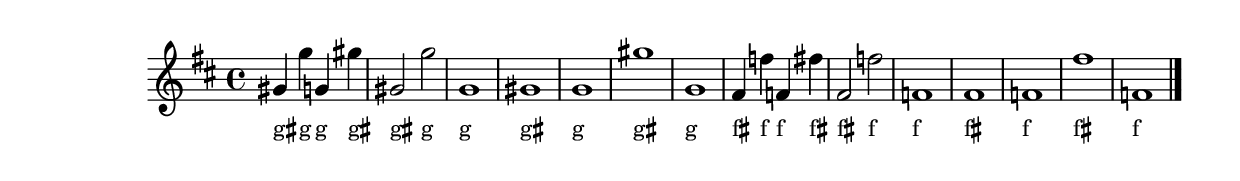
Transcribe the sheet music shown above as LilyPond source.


\version "2.3.22"

\header {
texidoc="
This shows how accidentals in different octaves are handled. The note names 
are also automatically printed but the octavation has been dropped out.
"


}



mel =  \transpose c c' {
  \time 4/4 \key d \major
  gis4 g' g gis' | gis2 g' | g1 | gis | g | gis' | g |
  fis4 f' f fis' | fis2 f' | f1 | fis | f | fis' | f |
  \bar "|." \break
}

\score {
  << \context Staff \mel
     \context NoteNames{
	 \set printOctaveNames= ##f
	 \mel
	 }
  >>
}

